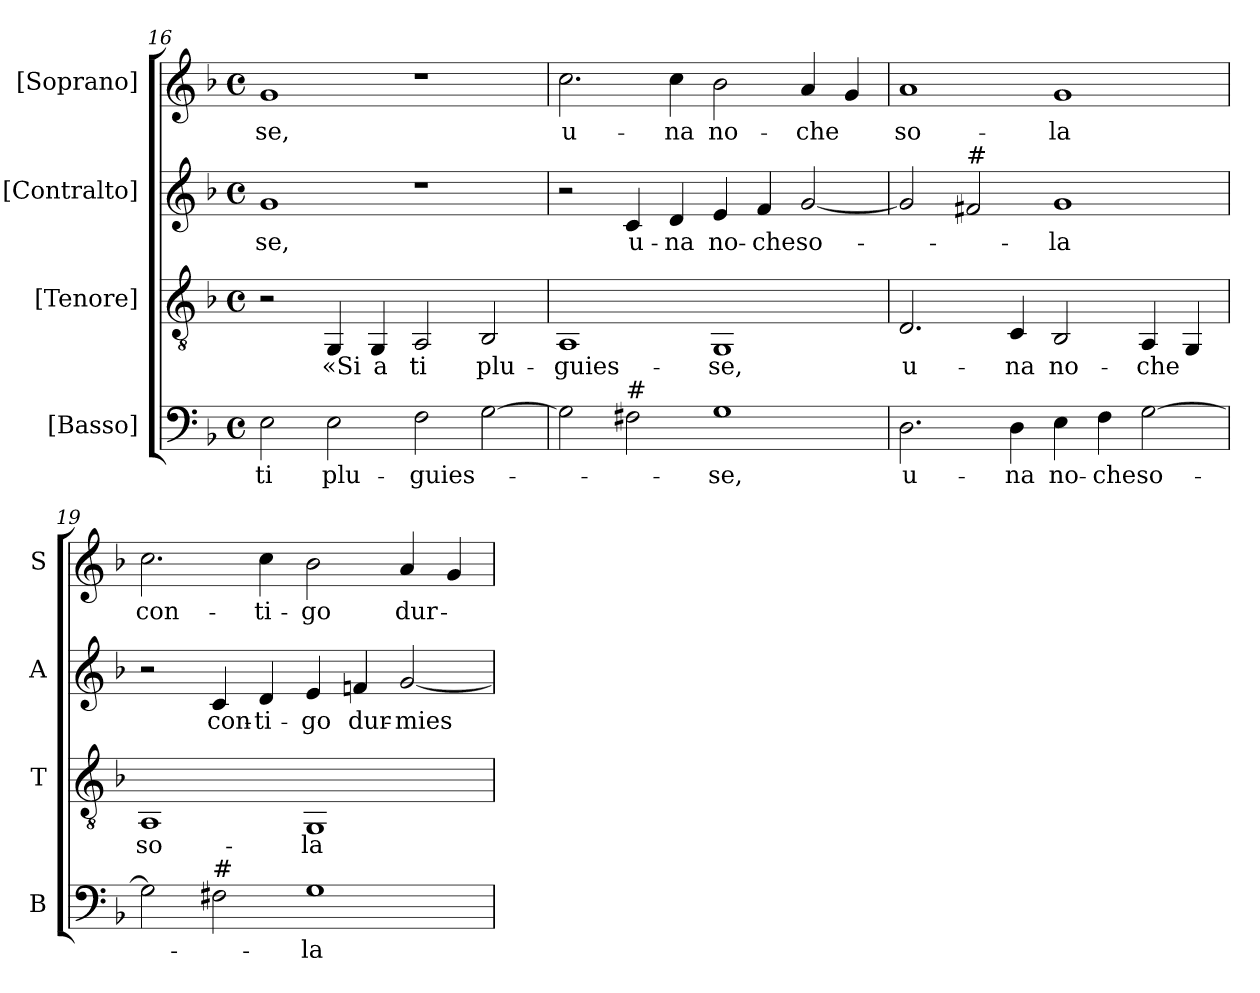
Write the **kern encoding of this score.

**kern	**text	**kern	**text	**kern	**text	**kern	**text
*part4	*part4	*part3	*part3	*part2	*part2	*part1	*part1
*staff4	*staff4	*staff3	*staff3	*staff2	*staff2	*staff1	*staff1
*I"[Basso]	*	*I"[Tenore]	*	*I"[Contralto]	*	*I"[Soprano]	*
*I'B	*	*I'T	*	*I'A	*	*I'S	*
*clefF4	*	*clefGv2	*	*clefG2	*	*clefG2	*
*k[b-]	*	*k[b-]	*	*k[b-]	*	*k[b-]	*
*F:	*	*F:	*	*F:	*	*F:	*
*M4/4	*	*M4/4	*	*M4/4	*	*M4/4	*
*met(c)	*	*met(c)	*	*met(c)	*	*met(c)	*
=16	=16	=16	=16	=16	=16	=16	=16
!	!LO:LY:b:color=#000000	!	!	!	!	!	!
!	!	!	!	!	!LO:LY:b:color=#000000	!	!
!	!	!	!	!	!	!	!LO:LY:b:color=#000000
2Ei\	ti	2r	.	1gi	-se,	1gi	-se,
!	!LO:LY:b:color=#000000	!	!	!	!	!	!
!	!	!	!LO:LY:b:color=#000000	!	!	!	!
2Ei\	plu-	4GGi/	«Si	.	.	.	.
!	!	!	!LO:LY:b:color=#000000	!	!	!	!
.	.	4GGi/	a	.	.	.	.
!	!LO:LY:b:color=#000000	!	!	!	!	!	!
!	!	!	!LO:LY:b:color=#000000	!	!	!	!
2Fi\	-guies-	2AAi/	ti	1r	.	1r	.
!	!	!	!LO:LY:b:color=#000000	!	!	!	!
[>2Gi\	.	2BB-i/	plu-	.	.	.	.
=17	=17	=17	=17	=17	=17	=17	=17
!	!	!	!LO:LY:b:color=#000000	!	!	!	!
!	!	!	!	!	!	!	!LO:LY:b:color=#000000
2Gi\]	.	1AAi	-guies-	2r	.	2.cci\	u-
!LO:TX:a:t=#	!	!	!	!	!	!	!
!	!	!	!	!	!LO:LY:b:color=#000000	!	!
2F#i\	.	.	.	4ci/	u-	.	.
!	!	!	!	!	!LO:LY:b:color=#000000	!	!
!	!	!	!	!	!	!	!LO:LY:b:color=#000000
.	.	.	.	4di/	-na	4cci\	-na
!	!LO:LY:b:color=#000000	!	!	!	!	!	!
!	!	!	!LO:LY:b:color=#000000	!	!	!	!
!	!	!	!	!	!LO:LY:b:color=#000000	!	!
!	!	!	!	!	!	!	!LO:LY:b:color=#000000
1Gi	-se,	1GGi	-se,	4ei/	no-	2b-i\	no-
!	!	!	!	!	!LO:LY:b:color=#000000	!	!
.	.	.	.	4fi/	-che	.	.
!	!	!	!	!	!LO:LY:b:color=#000000	!	!
!	!	!	!	!	!	!	!LO:LY:b:color=#000000
.	.	.	.	[<2gi/	so-	4ai/	-che
.	.	.	.	.	.	4gi/	.
=18	=18	=18	=18	=18	=18	=18	=18
!	!LO:LY:b:color=#000000	!	!	!	!	!	!
!	!	!	!LO:LY:b:color=#000000	!	!	!	!
!	!	!	!	!	!	!	!LO:LY:b:color=#000000
2.Di\	u-	2.Di/	u-	2gi/]	.	1ai	so-
!	!	!	!	!LO:TX:a:t=#	!	!	!
.	.	.	.	2f#i/	.	.	.
!	!LO:LY:b:color=#000000	!	!	!	!	!	!
!	!	!	!LO:LY:b:color=#000000	!	!	!	!
4Di\	-na	4Ci/	-na	.	.	.	.
!	!LO:LY:b:color=#000000	!	!	!	!	!	!
!	!	!	!LO:LY:b:color=#000000	!	!	!	!
!	!	!	!	!	!LO:LY:b:color=#000000	!	!
!	!	!	!	!	!	!	!LO:LY:b:color=#000000
4Ei\	no-	2BB-i/	no-	1gi	-la	1gi	-la
!	!LO:LY:b:color=#000000	!	!	!	!	!	!
4Fi\	-che	.	.	.	.	.	.
!	!LO:LY:b:color=#000000	!	!	!	!	!	!
!	!	!	!LO:LY:b:color=#000000	!	!	!	!
[>2Gi\	so-	4AAi/	-che	.	.	.	.
.	.	4GGi/	.	.	.	.	.
=19	=19	=19	=19	=19	=19	=19	=19
!	!	!	!LO:LY:b:color=#000000	!	!	!	!
!	!	!	!	!	!	!	!LO:LY:b:color=#000000
2Gi\]	.	1AAi	so-	2r	.	2.cci\	con-
!LO:TX:a:t=#	!	!	!	!	!	!	!
!	!	!	!	!	!LO:LY:b:color=#000000	!	!
2F#i\	.	.	.	4ci/	con-	.	.
!	!	!	!	!	!LO:LY:b:color=#000000	!	!
!	!	!	!	!	!	!	!LO:LY:b:color=#000000
.	.	.	.	4di/	-ti-	4cci\	-ti-
!	!LO:LY:b:color=#000000	!	!	!	!	!	!
!	!	!	!LO:LY:b:color=#000000	!	!	!	!
!	!	!	!	!	!LO:LY:b:color=#000000	!	!
!	!	!	!	!	!	!	!LO:LY:b:color=#000000
1Gi	-la	1GGi	-la	4ei/	-go	2b-i\	-go
!	!	!	!	!	!LO:LY:b:color=#000000	!	!
.	.	.	.	4fni/	dur-	.	.
!	!	!	!	!	!LO:LY:b:color=#000000	!	!
!	!	!	!	!	!	!	!LO:LY:b:color=#000000
.	.	.	.	[<2gi/	-mies-	4ai/	dur-
.	.	.	.	.	.	4gi/	.
=	=	=	=	=	=	=	=
*-	*-	*-	*-	*-	*-	*-	*-
